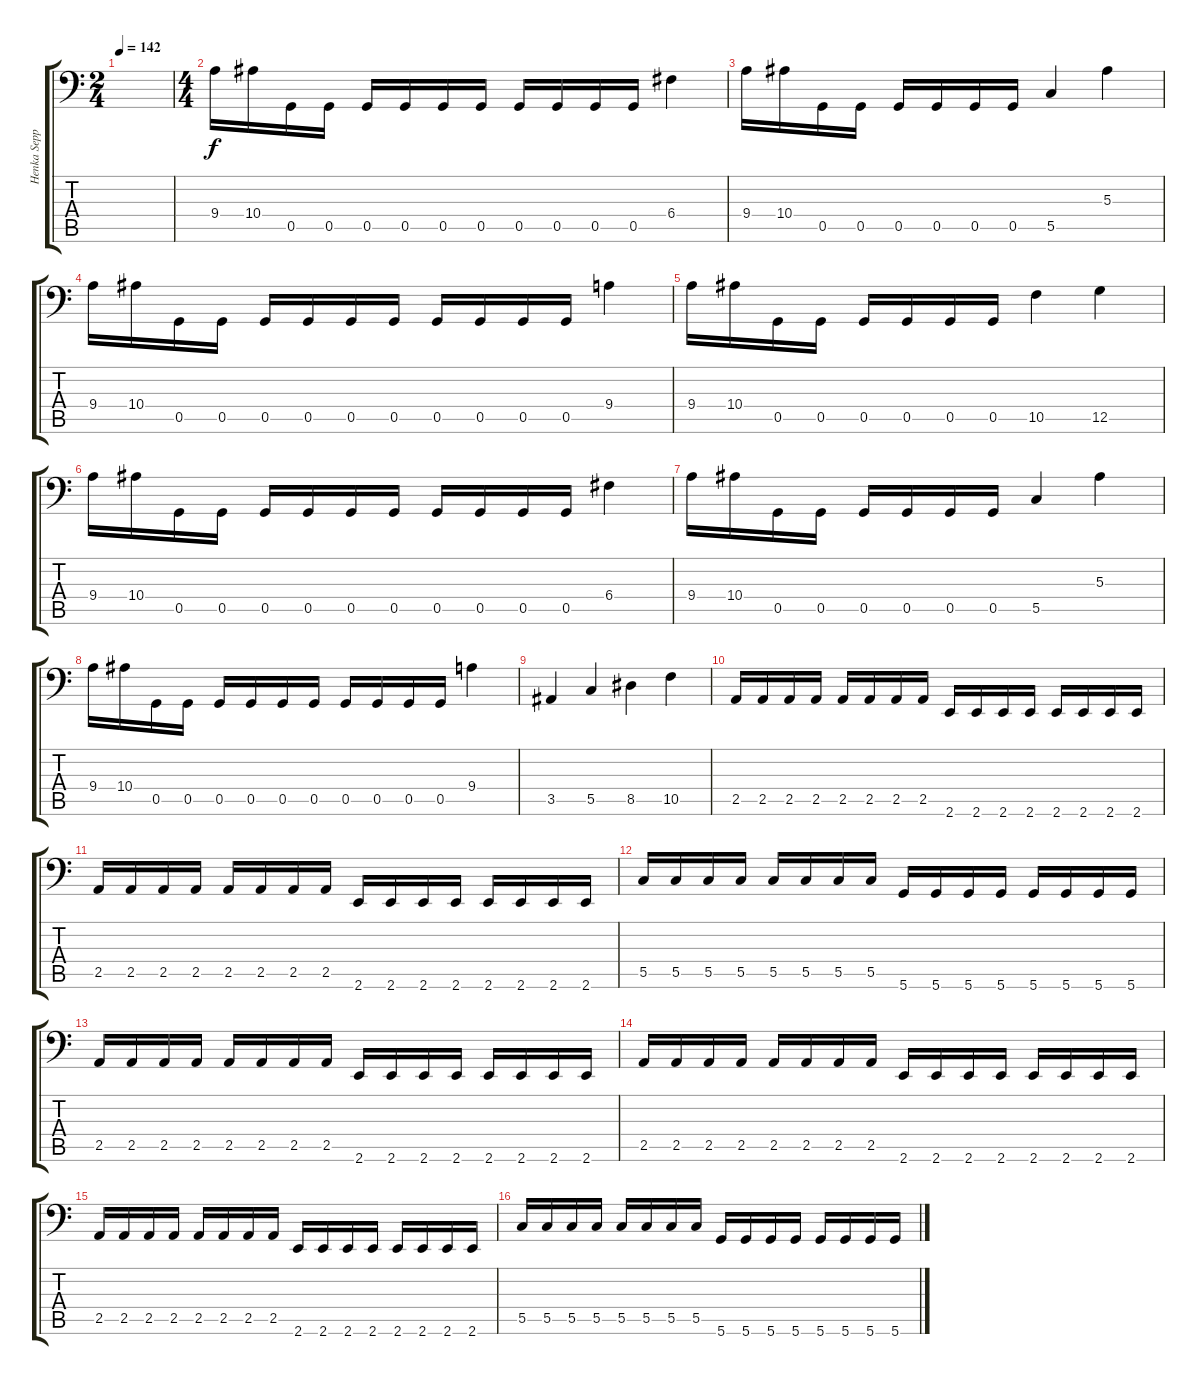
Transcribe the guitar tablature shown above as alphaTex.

\track ("Henka Sepp鋖a" "Henka Sepp") {instrument electricbasspick}
\staff {score tabs}
\tuning (D3 A2 F2 C2 G1 D1) {hide}
\ts (2 4)
\tempo 142
\clef f4
\ks c
|
\ts (4 4)
9.4.16 10.4.16 0.5.16 0.5.16 0.5.16 0.5.16 0.5.16 0.5.16 0.5.16 0.5.16 0.5.16 0.5.16 6.4.4 |
9.4.16 10.4.16 0.5.16 0.5.16 0.5.16 0.5.16 0.5.16 0.5.16 5.5.4 5.3.4 |
9.4.16 10.4.16 0.5.16 0.5.16 0.5.16 0.5.16 0.5.16 0.5.16 0.5.16 0.5.16 0.5.16 0.5.16 9.4.4 |
9.4.16 10.4.16 0.5.16 0.5.16 0.5.16 0.5.16 0.5.16 0.5.16 10.5.4 12.5.4 |
9.4.16 10.4.16 0.5.16 0.5.16 0.5.16 0.5.16 0.5.16 0.5.16 0.5.16 0.5.16 0.5.16 0.5.16 6.4.4 |
9.4.16 10.4.16 0.5.16 0.5.16 0.5.16 0.5.16 0.5.16 0.5.16 5.5.4 5.3.4 |
9.4.16 10.4.16 0.5.16 0.5.16 0.5.16 0.5.16 0.5.16 0.5.16 0.5.16 0.5.16 0.5.16 0.5.16 9.4.4 |
3.5.4 5.5.4 8.5.4 10.5.4 |
2.5.16 2.5.16 2.5.16 2.5.16 2.5.16 2.5.16 2.5.16 2.5.16 2.6.16 2.6.16 2.6.16 2.6.16 2.6.16 2.6.16 2.6.16 2.6.16 |
2.5.16 2.5.16 2.5.16 2.5.16 2.5.16 2.5.16 2.5.16 2.5.16 2.6.16 2.6.16 2.6.16 2.6.16 2.6.16 2.6.16 2.6.16 2.6.16 |
5.5.16 5.5.16 5.5.16 5.5.16 5.5.16 5.5.16 5.5.16 5.5.16 5.6.16 5.6.16 5.6.16 5.6.16 5.6.16 5.6.16 5.6.16 5.6.16 |
2.5.16 2.5.16 2.5.16 2.5.16 2.5.16 2.5.16 2.5.16 2.5.16 2.6.16 2.6.16 2.6.16 2.6.16 2.6.16 2.6.16 2.6.16 2.6.16 |
2.5.16 2.5.16 2.5.16 2.5.16 2.5.16 2.5.16 2.5.16 2.5.16 2.6.16 2.6.16 2.6.16 2.6.16 2.6.16 2.6.16 2.6.16 2.6.16 |
2.5.16 2.5.16 2.5.16 2.5.16 2.5.16 2.5.16 2.5.16 2.5.16 2.6.16 2.6.16 2.6.16 2.6.16 2.6.16 2.6.16 2.6.16 2.6.16 |
5.5.16 5.5.16 5.5.16 5.5.16 5.5.16 5.5.16 5.5.16 5.5.16 5.6.16 5.6.16 5.6.16 5.6.16 5.6.16 5.6.16 5.6.16 5.6.16
